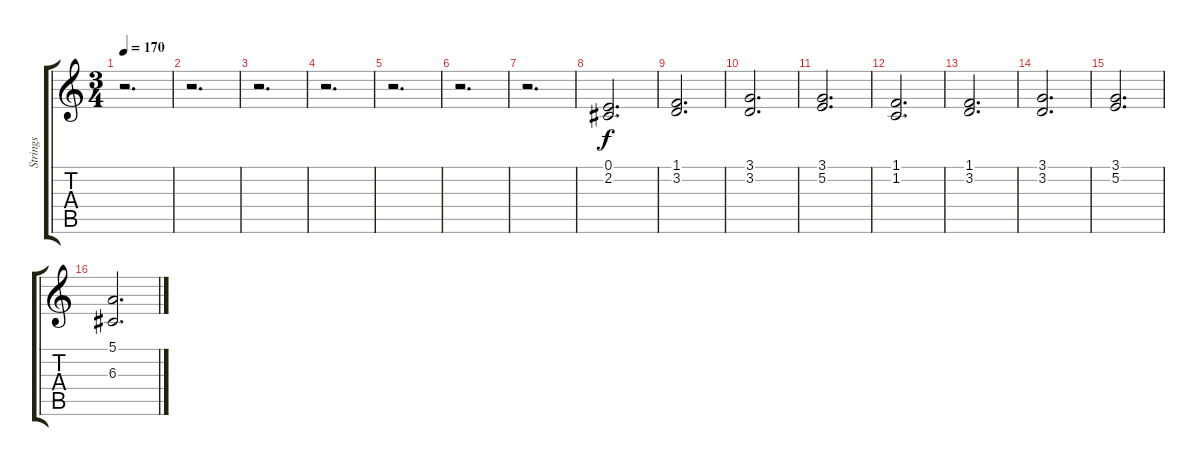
\track ("Strings" "Strings") {instrument stringensemble1}
\staff {score tabs}
\tuning (E4 B3 G3 D3 A2 E2) {hide}
\ts (3 4)
\tempo 170
\clef g2
\ks c
r.2{d dy f} |
r.2{d} |
r.2{d} |
r.2{d} |
r.2{d} |
r.2{d} |
r.2{d} |
(0.1 2.2).2{d} |
(1.1 3.2).2{d} |
(3.1 3.2).2{d} |
(3.1 5.2).2{d} |
(1.1 1.2).2{d} |
(1.1 3.2).2{d} |
(3.1 3.2).2{d} |
(3.1 5.2).2{d} |
(5.1 6.3).2{d}
